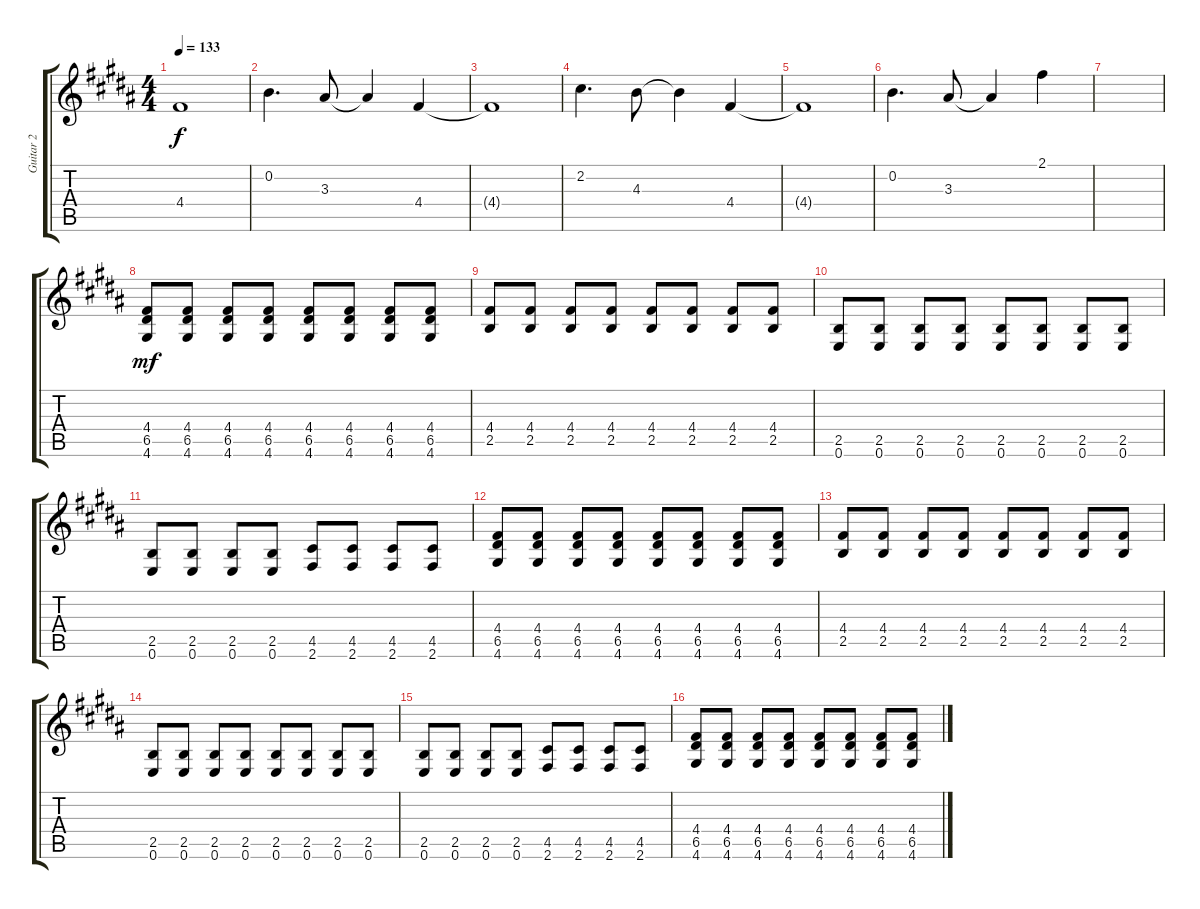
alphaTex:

\track ("Guitar 2" "Guitar 2") {instrument distortionguitar}
\staff {score tabs}
\tuning (E4 B3 G3 D3 A2 E2) {hide}
\ts (4 4)
\tempo 133
\clef g2
\ks b
4.4{t}.1{dy f} |
0.2.4{d} 3.3.8 3.3{t}.4 4.4.4 |
4.4{t}.1 |
2.2.4{d} 4.3.8 4.3{t}.4 4.4.4 |
4.4{t}.1 |
0.2.4{d} 3.3.8 3.3{t}.4 2.1.4 |
|
(4.4 6.5 4.6).8{dy mf} (4.4 6.5 4.6).8 (4.4 6.5 4.6).8 (4.4 6.5 4.6).8 (4.4 6.5 4.6).8 (4.4 6.5 4.6).8 (4.4 6.5 4.6).8 (4.4 6.5 4.6).8 |
(4.4 2.5).8 (4.4 2.5).8 (4.4 2.5).8 (4.4 2.5).8 (4.4 2.5).8 (4.4 2.5).8 (4.4 2.5).8 (4.4 2.5).8 |
(2.5 0.6).8 (2.5 0.6).8 (2.5 0.6).8 (2.5 0.6).8 (2.5 0.6).8 (2.5 0.6).8 (2.5 0.6).8 (2.5 0.6).8 |
(2.5 0.6).8 (2.5 0.6).8 (2.5 0.6).8 (2.5 0.6).8 (4.5 2.6).8 (4.5 2.6).8 (4.5 2.6).8 (4.5 2.6).8 |
(4.4 6.5 4.6).8 (4.4 6.5 4.6).8 (4.4 6.5 4.6).8 (4.4 6.5 4.6).8 (4.4 6.5 4.6).8 (4.4 6.5 4.6).8 (4.4 6.5 4.6).8 (4.4 6.5 4.6).8 |
(4.4 2.5).8 (4.4 2.5).8 (4.4 2.5).8 (4.4 2.5).8 (4.4 2.5).8 (4.4 2.5).8 (4.4 2.5).8 (4.4 2.5).8 |
(2.5 0.6).8 (2.5 0.6).8 (2.5 0.6).8 (2.5 0.6).8 (2.5 0.6).8 (2.5 0.6).8 (2.5 0.6).8 (2.5 0.6).8 |
(2.5 0.6).8 (2.5 0.6).8 (2.5 0.6).8 (2.5 0.6).8 (4.5 2.6).8 (4.5 2.6).8 (4.5 2.6).8 (4.5 2.6).8 |
(4.4 6.5 4.6).8 (4.4 6.5 4.6).8 (4.4 6.5 4.6).8 (4.4 6.5 4.6).8 (4.4 6.5 4.6).8 (4.4 6.5 4.6).8 (4.4 6.5 4.6).8 (4.4 6.5 4.6).8
